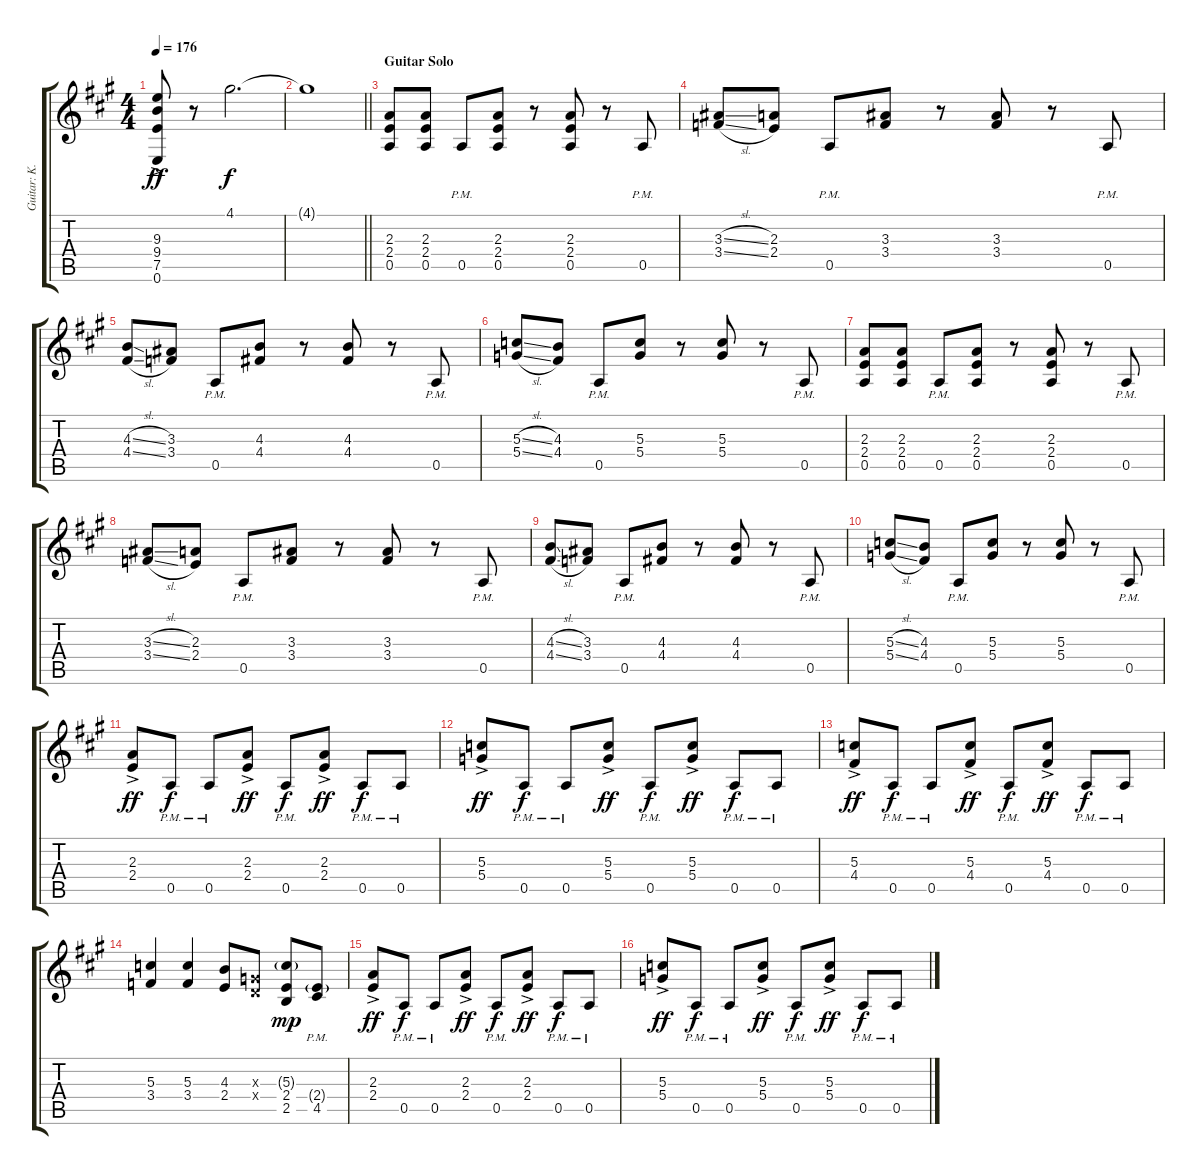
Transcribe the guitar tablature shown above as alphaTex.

\track ("Guitar: K.K." "Guitar: K.") {instrument overdrivenguitar}
\staff {score tabs}
\tuning (E4 B3 G3 D3 A2 E2) {hide}
\ts (4 4)
\tempo 176
\clef g2
\ks a
(9.3{ac} 9.4{ac} 7.5{ac} 0.6{ac}).8{dy ff} r.8 4.1.2{d dy f} |
\barLineRight lightlight
4.1{t}.1 |
\section ("" "Guitar Solo")
(2.3 2.4 0.5).8{volume 8} (2.3 2.4 0.5).8 0.5{pm}.8 (2.3 2.4 0.5).8 r.8 (2.3 2.4 0.5).8 r.8 0.5{pm}.8 |
(3.3{sl} 3.4{sl}).8 (2.3 2.4).8 0.5{pm}.8 (3.3 3.4).8 r.8 (3.3 3.4).8 r.8 0.5{pm}.8 |
(4.3{sl} 4.4{sl}).8 (3.3 3.4).8 0.5{pm}.8 (4.3 4.4).8 r.8 (4.3 4.4).8 r.8 0.5{pm}.8 |
(5.3{sl} 5.4{sl}).8 (4.3 4.4).8 0.5{pm}.8 (5.3 5.4).8 r.8 (5.3 5.4).8 r.8 0.5{pm}.8 |
(2.3 2.4 0.5).8 (2.3 2.4 0.5).8 0.5{pm}.8 (2.3 2.4 0.5).8 r.8 (2.3 2.4 0.5).8 r.8 0.5{pm}.8 |
(3.3{sl} 3.4{sl}).8 (2.3 2.4).8 0.5{pm}.8 (3.3 3.4).8 r.8 (3.3 3.4).8 r.8 0.5{pm}.8 |
(4.3{sl} 4.4{sl}).8 (3.3 3.4).8 0.5{pm}.8 (4.3 4.4).8 r.8 (4.3 4.4).8 r.8 0.5{pm}.8 |
(5.3{sl} 5.4{sl}).8 (4.3 4.4).8 0.5{pm}.8 (5.3 5.4).8 r.8 (5.3 5.4).8 r.8 0.5{pm}.8 |
(2.3{ac} 2.4{ac}).8{dy ff} 0.5{pm}.8{dy f} 0.5{pm}.8 (2.3{ac} 2.4{ac}).8{dy ff} 0.5{pm}.8{dy f} (2.3{ac} 2.4{ac}).8{dy ff} 0.5{pm}.8{dy f} 0.5{pm}.8 |
(5.3{ac} 5.4{ac}).8{dy ff} 0.5{pm}.8{dy f} 0.5{pm}.8 (5.3{ac} 5.4{ac}).8{dy ff} 0.5{pm}.8{dy f} (5.3{ac} 5.4{ac}).8{dy ff} 0.5{pm}.8{dy f} 0.5{pm}.8 |
(5.3{ac} 4.4{ac}).8{dy ff} 0.5{pm}.8{dy f} 0.5{pm}.8 (5.3{ac} 4.4{ac}).8{dy ff} 0.5{pm}.8{dy f} (5.3{ac} 4.4{ac}).8{dy ff} 0.5{pm}.8{dy f} 0.5{pm}.8 |
(5.3 3.4).4 (5.3 3.4).4 (4.3 2.4).8 (0.3{x} 0.4{x}).8 (5.3{g} 2.4 2.5).8{dy mp} (2.4{g} 4.5{pm}).8 |
(2.3{ac} 2.4{ac}).8{dy ff} 0.5{pm}.8{dy f} 0.5{pm}.8 (2.3{ac} 2.4{ac}).8{dy ff} 0.5{pm}.8{dy f} (2.3{ac} 2.4{ac}).8{dy ff} 0.5{pm}.8{dy f} 0.5{pm}.8 |
(5.3{ac} 5.4{ac}).8{dy ff} 0.5{pm}.8{dy f} 0.5{pm}.8 (5.3{ac} 5.4{ac}).8{dy ff} 0.5{pm}.8{dy f} (5.3{ac} 5.4{ac}).8{dy ff} 0.5{pm}.8{dy f} 0.5{pm}.8
